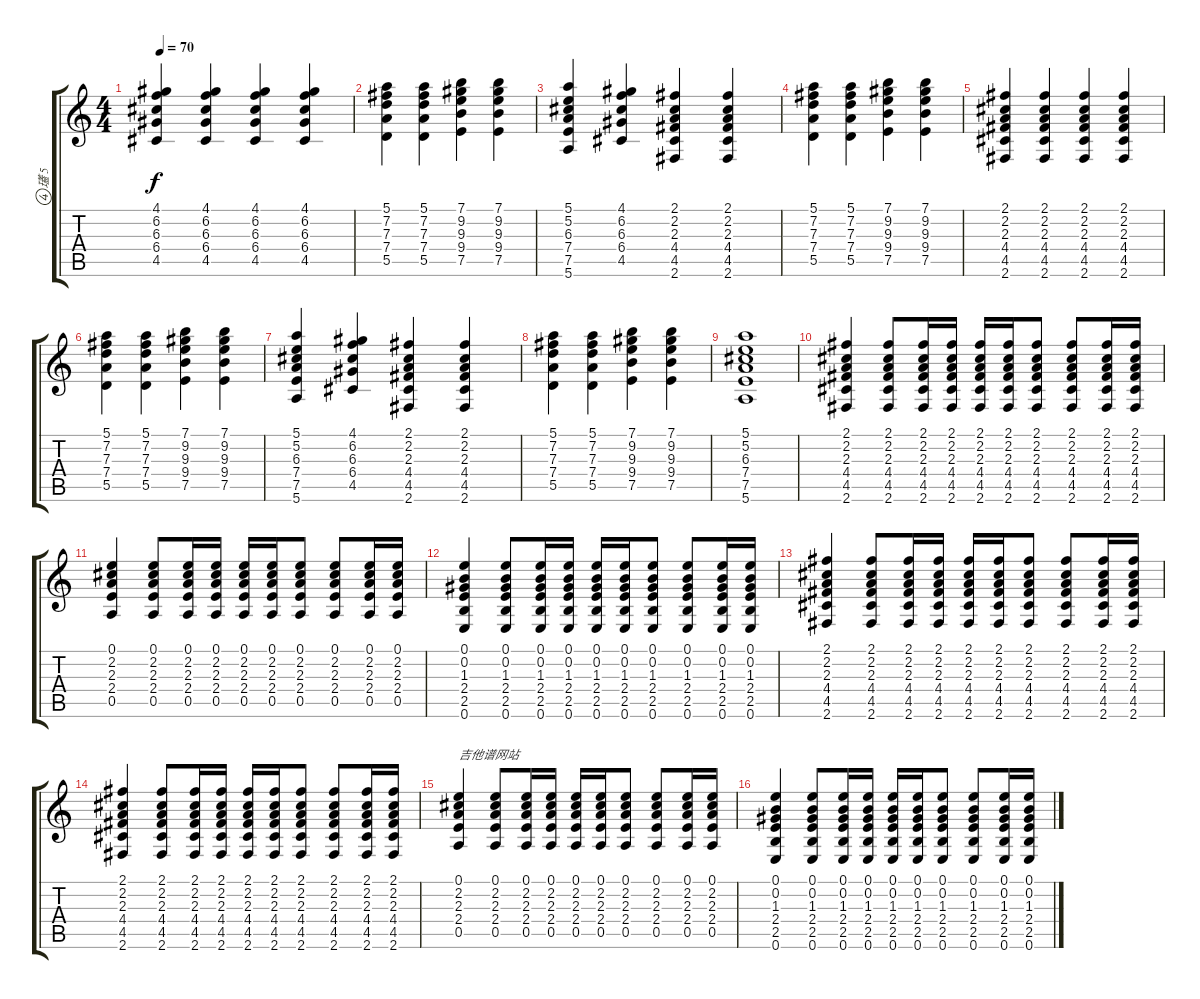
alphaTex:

\track ("瓂 5" "瓂 5") {instrument acousticguitarsteel}
\staff {score tabs}
\tuning (E4 B3 G3 D3 A2 E2) {hide}
\ts (4 4)
\tempo 70
\clef g2
\ks c
(4.1 6.2 6.3 6.4 4.5).4{dy f} (4.1 6.2 6.3 6.4 4.5).4 (4.1 6.2 6.3 6.4 4.5).4 (4.1 6.2 6.3 6.4 4.5).4 |
(5.1 7.2 7.3 7.4 5.5).4 (5.1 7.2 7.3 7.4 5.5).4 (7.1 9.2 9.3 9.4 7.5).4 (7.1 9.2 9.3 9.4 7.5).4 |
(5.1 5.2 6.3 7.4 7.5 5.6).4 (4.1 6.2 6.3 6.4 4.5).4 (2.1 2.2 2.3 4.4 4.5 2.6).4 (2.1 2.2 2.3 4.4 4.5 2.6).4 |
(5.1 7.2 7.3 7.4 5.5).4 (5.1 7.2 7.3 7.4 5.5).4 (7.1 9.2 9.3 9.4 7.5).4 (7.1 9.2 9.3 9.4 7.5).4 |
(2.1 2.2 2.3 4.4 4.5 2.6).4 (2.1 2.2 2.3 4.4 4.5 2.6).4 (2.1 2.2 2.3 4.4 4.5 2.6).4 (2.1 2.2 2.3 4.4 4.5 2.6).4 |
(5.1 7.2 7.3 7.4 5.5).4 (5.1 7.2 7.3 7.4 5.5).4 (7.1 9.2 9.3 9.4 7.5).4 (7.1 9.2 9.3 9.4 7.5).4 |
(5.1 5.2 6.3 7.4 7.5 5.6).4 (4.1 6.2 6.3 6.4 4.5).4 (2.1 2.2 2.3 4.4 4.5 2.6).4 (2.1 2.2 2.3 4.4 4.5 2.6).4 |
(5.1 7.2 7.3 7.4 5.5).4 (5.1 7.2 7.3 7.4 5.5).4 (7.1 9.2 9.3 9.4 7.5).4 (7.1 9.2 9.3 9.4 7.5).4 |
(5.1 5.2 6.3 7.4 7.5 5.6).1 |
(2.1 2.2 2.3 4.4 4.5 2.6).4 (2.1 2.2 2.3 4.4 4.5 2.6).8 (2.1 2.2 2.3 4.4 4.5 2.6).16 (2.1 2.2 2.3 4.4 4.5 2.6).16 (2.1 2.2 2.3 4.4 4.5 2.6).16 (2.1 2.2 2.3 4.4 4.5 2.6).16 (2.1 2.2 2.3 4.4 4.5 2.6).8 (2.1 2.2 2.3 4.4 4.5 2.6).8 (2.1 2.2 2.3 4.4 4.5 2.6).16 (2.1 2.2 2.3 4.4 4.5 2.6).16 |
(0.1 2.2 2.3 2.4 0.5).4 (0.1 2.2 2.3 2.4 0.5).8 (0.1 2.2 2.3 2.4 0.5).16 (0.1 2.2 2.3 2.4 0.5).16 (0.1 2.2 2.3 2.4 0.5).16 (0.1 2.2 2.3 2.4 0.5).16 (0.1 2.2 2.3 2.4 0.5).8 (0.1 2.2 2.3 2.4 0.5).8 (0.1 2.2 2.3 2.4 0.5).16 (0.1 2.2 2.3 2.4 0.5).16 |
(0.1 0.2 1.3 2.4 2.5 0.6).4 (0.1 0.2 1.3 2.4 2.5 0.6).8 (0.1 0.2 1.3 2.4 2.5 0.6).16 (0.1 0.2 1.3 2.4 2.5 0.6).16 (0.1 0.2 1.3 2.4 2.5 0.6).16 (0.1 0.2 1.3 2.4 2.5 0.6).16 (0.1 0.2 1.3 2.4 2.5 0.6).8 (0.1 0.2 1.3 2.4 2.5 0.6).8 (0.1 0.2 1.3 2.4 2.5 0.6).16 (0.1 0.2 1.3 2.4 2.5 0.6).16 |
(2.1 2.2 2.3 4.4 4.5 2.6).4 (2.1 2.2 2.3 4.4 4.5 2.6).8 (2.1 2.2 2.3 4.4 4.5 2.6).16 (2.1 2.2 2.3 4.4 4.5 2.6).16 (2.1 2.2 2.3 4.4 4.5 2.6).16 (2.1 2.2 2.3 4.4 4.5 2.6).16 (2.1 2.2 2.3 4.4 4.5 2.6).8 (2.1 2.2 2.3 4.4 4.5 2.6).8 (2.1 2.2 2.3 4.4 4.5 2.6).16 (2.1 2.2 2.3 4.4 4.5 2.6).16 |
(2.1 2.2 2.3 4.4 4.5 2.6).4 (2.1 2.2 2.3 4.4 4.5 2.6).8 (2.1 2.2 2.3 4.4 4.5 2.6).16 (2.1 2.2 2.3 4.4 4.5 2.6).16 (2.1 2.2 2.3 4.4 4.5 2.6).16 (2.1 2.2 2.3 4.4 4.5 2.6).16 (2.1 2.2 2.3 4.4 4.5 2.6).8 (2.1 2.2 2.3 4.4 4.5 2.6).8 (2.1 2.2 2.3 4.4 4.5 2.6).16 (2.1 2.2 2.3 4.4 4.5 2.6).16 |
(0.1 2.2 2.3 2.4 0.5).4{txt "吉他谱网站"} (0.1 2.2 2.3 2.4 0.5).8 (0.1 2.2 2.3 2.4 0.5).16 (0.1 2.2 2.3 2.4 0.5).16 (0.1 2.2 2.3 2.4 0.5).16 (0.1 2.2 2.3 2.4 0.5).16 (0.1 2.2 2.3 2.4 0.5).8 (0.1 2.2 2.3 2.4 0.5).8 (0.1 2.2 2.3 2.4 0.5).16 (0.1 2.2 2.3 2.4 0.5).16 |
(0.1 0.2 1.3 2.4 2.5 0.6).4 (0.1 0.2 1.3 2.4 2.5 0.6).8 (0.1 0.2 1.3 2.4 2.5 0.6).16 (0.1 0.2 1.3 2.4 2.5 0.6).16 (0.1 0.2 1.3 2.4 2.5 0.6).16 (0.1 0.2 1.3 2.4 2.5 0.6).16 (0.1 0.2 1.3 2.4 2.5 0.6).8 (0.1 0.2 1.3 2.4 2.5 0.6).8 (0.1 0.2 1.3 2.4 2.5 0.6).16 (0.1 0.2 1.3 2.4 2.5 0.6).16
